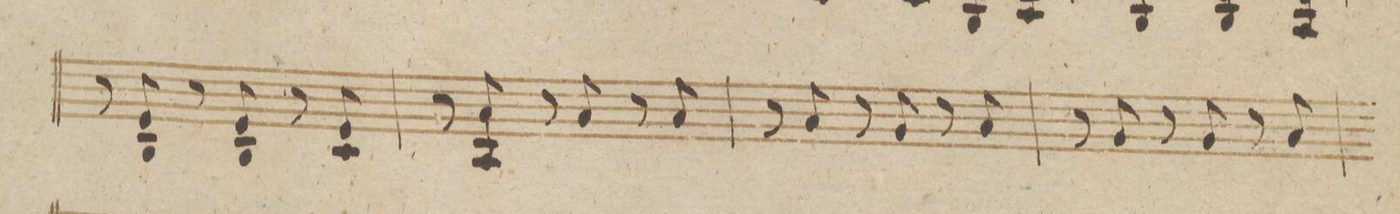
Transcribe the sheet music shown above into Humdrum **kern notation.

**kern	**dynam
*I"Violino 2do	*
*clefG2	*
*k[b-e-a-d-]	*
*met(c|)	*
*M3/4	*
8r	.
8B-/ 8e-	.
8r	.
8B-/ 8e-	.
8r	.
8c/ 8e-	.
=87	=87
8r	.
8A-/ 8a-	.
8r	.
8a-/	.
8r	.
8a-/	.
=88	=88
8r	.
8a-/	.
8r	.
8g/	.
8r	.
8a-/	.
=89	=89
8r	.
8g/	.
8r	.
8g/	.
8r	.
8a-/	.
=90	=90
*-	*-
